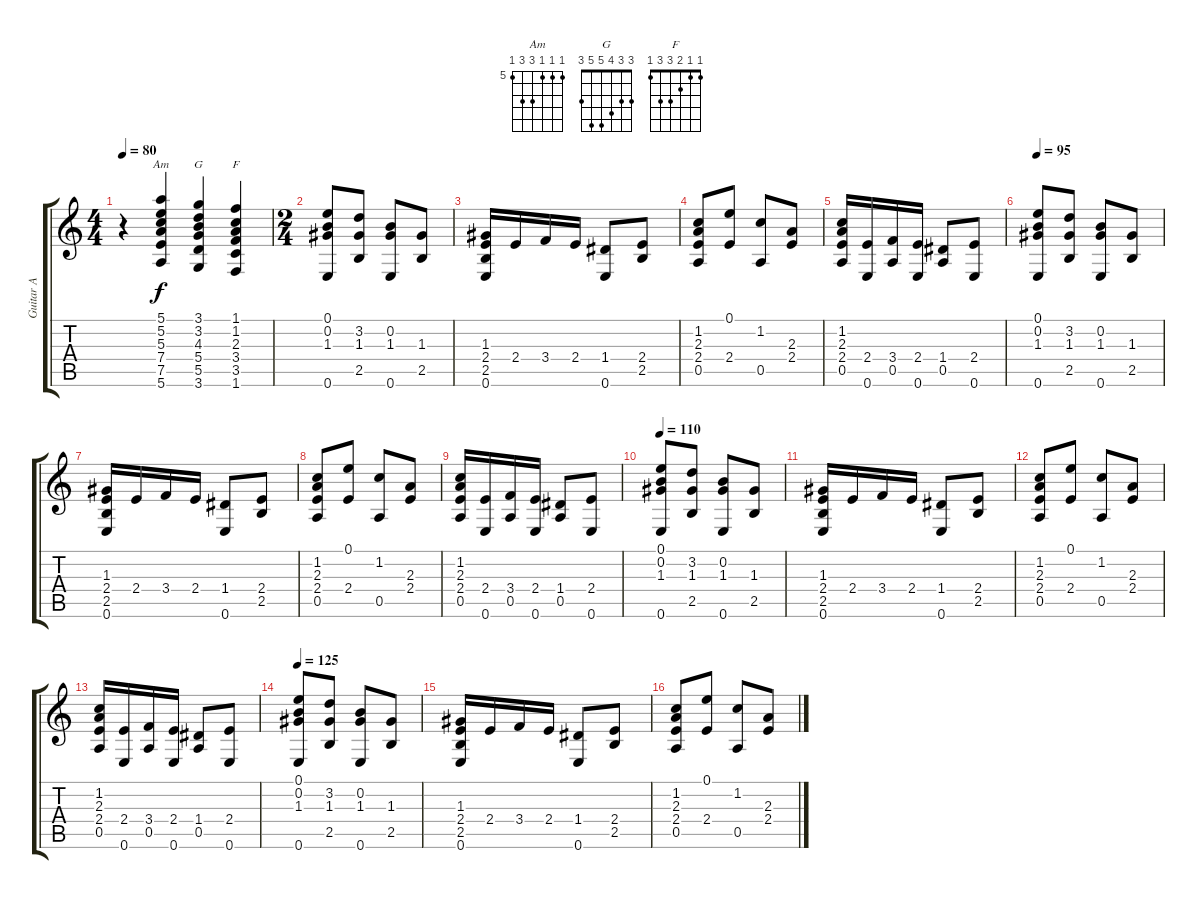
\track ("Guitar A" "Guitar A") {instrument electricguitarclean}
\staff {score tabs}
\tuning (E4 B3 G3 D3 A2 E2) {hide}
\chord ("Am" 5 5 5 7 7 5) {firstfret 5}
\chord ("G" 3 3 4 5 5 3)
\chord ("F" 1 1 2 3 3 1)
\ts (4 4)
\tempo 80
\clef g2
\ks c
r.4{dy f instrument electricguitarclean} (5.1 5.2 5.3 7.4 7.5 5.6).4{ch "Am"} (3.1 3.2 4.3 5.4 5.5 3.6).4{ch "G"} (1.1 1.2 2.3 3.4 3.5 1.6).4{ch "F"} |
\ts (2 4)
(0.1 0.2 1.3 0.6).8 (3.2 1.3 2.5).8 (0.2 1.3 0.6).8 (1.3 2.5).8 |
(1.3 2.4 2.5 0.6).16 2.4.16 3.4.16 2.4.16 (1.4 0.6).8 (2.4 2.5).8 |
(1.2 2.3 2.4 0.5).8 (0.1 2.4).8 (1.2 0.5).8 (2.3 2.4).8 |
(1.2 2.3 2.4 0.5).16 (2.4 0.6).16 (3.4 0.5).16 (2.4 0.6).16 (1.4 0.5).8 (2.4 0.6).8 |
\tempo 95
(0.1 0.2 1.3 0.6).8 (3.2 1.3 2.5).8 (0.2 1.3 0.6).8 (1.3 2.5).8 |
(1.3 2.4 2.5 0.6).16 2.4.16 3.4.16 2.4.16 (1.4 0.6).8 (2.4 2.5).8 |
(1.2 2.3 2.4 0.5).8 (0.1 2.4).8 (1.2 0.5).8 (2.3 2.4).8 |
(1.2 2.3 2.4 0.5).16 (2.4 0.6).16 (3.4 0.5).16 (2.4 0.6).16 (1.4 0.5).8 (2.4 0.6).8 |
\tempo 110
(0.1 0.2 1.3 0.6).8 (3.2 1.3 2.5).8 (0.2 1.3 0.6).8 (1.3 2.5).8 |
(1.3 2.4 2.5 0.6).16 2.4.16 3.4.16 2.4.16 (1.4 0.6).8 (2.4 2.5).8 |
(1.2 2.3 2.4 0.5).8 (0.1 2.4).8 (1.2 0.5).8 (2.3 2.4).8 |
(1.2 2.3 2.4 0.5).16 (2.4 0.6).16 (3.4 0.5).16 (2.4 0.6).16 (1.4 0.5).8 (2.4 0.6).8 |
\tempo 125
(0.1 0.2 1.3 0.6).8 (3.2 1.3 2.5).8 (0.2 1.3 0.6).8 (1.3 2.5).8 |
(1.3 2.4 2.5 0.6).16 2.4.16 3.4.16 2.4.16 (1.4 0.6).8 (2.4 2.5).8 |
(1.2 2.3 2.4 0.5).8 (0.1 2.4).8 (1.2 0.5).8 (2.3 2.4).8
